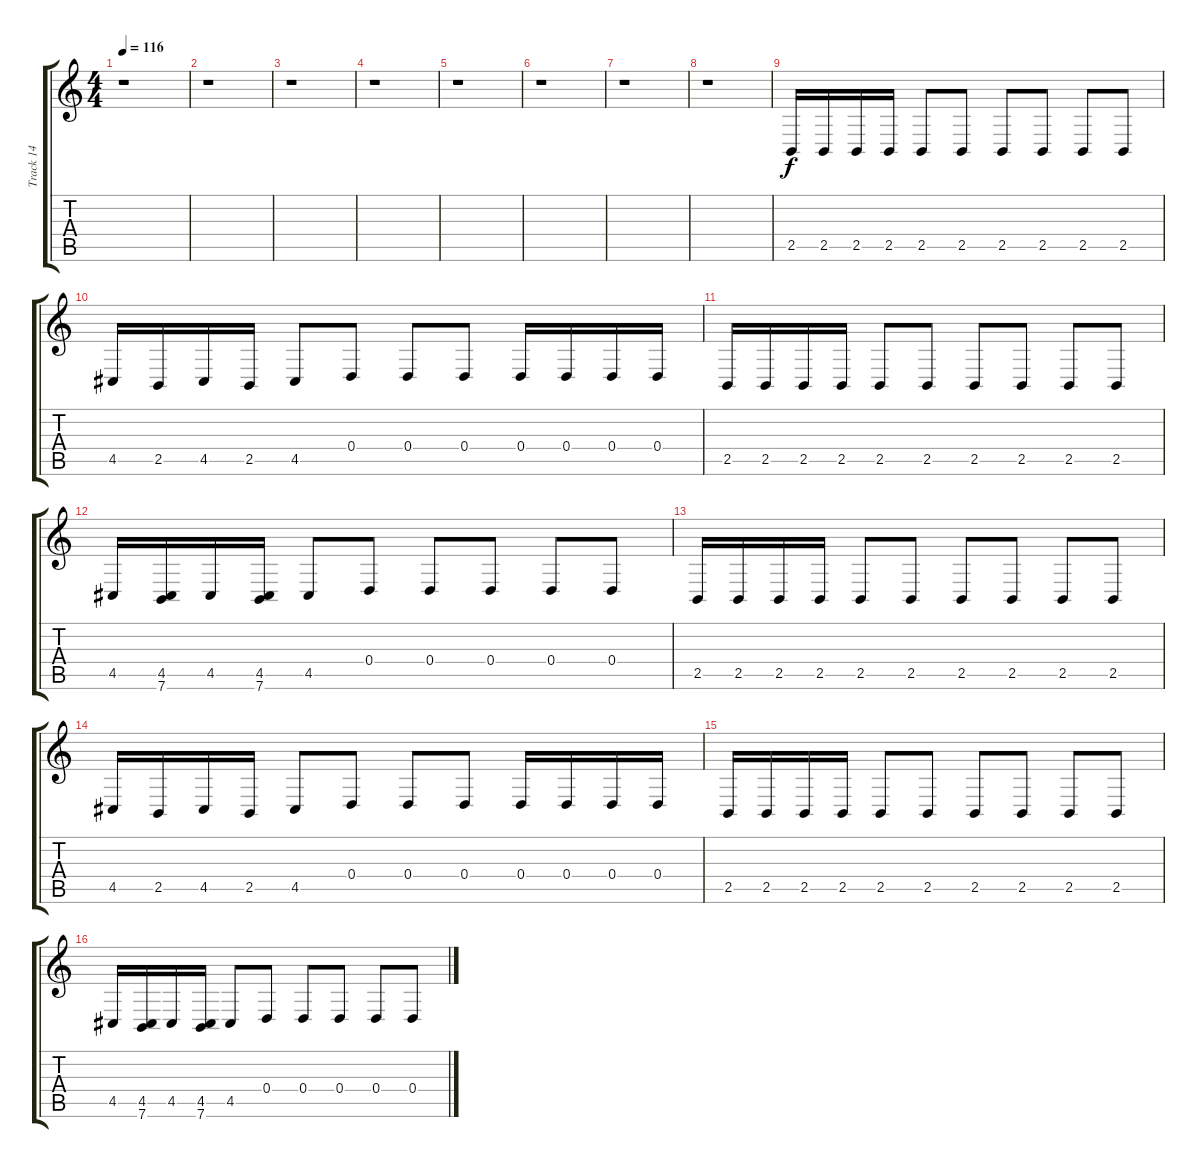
\track ("Track 14" "Track 14") {instrument pizzicatostrings}
\staff {score tabs}
\tuning (E4 B3 G3 D3 A2 E2) {hide}
\ts (4 4)
\tempo 116
\clef g2
\ks c
r.1{dy f} |
r.1 |
r.1 |
r.1 |
r.1 |
r.1 |
r.1 |
r.1 |
2.5.16 2.5.16 2.5.16 2.5.16 2.5.8 2.5.8 2.5.8 2.5.8 2.5.8 2.5.8 |
4.5.16 2.5.16 4.5.16 2.5.16 4.5.8 0.4.8 0.4.8 0.4.8 0.4.16 0.4.16 0.4.16 0.4.16 |
2.5.16 2.5.16 2.5.16 2.5.16 2.5.8 2.5.8 2.5.8 2.5.8 2.5.8 2.5.8 |
4.5.16 (4.5 7.6).16 4.5.16 (4.5 7.6).16 4.5.8 0.4.8 0.4.8 0.4.8 0.4.8 0.4.8 |
2.5.16 2.5.16 2.5.16 2.5.16 2.5.8 2.5.8 2.5.8 2.5.8 2.5.8 2.5.8 |
4.5.16 2.5.16 4.5.16 2.5.16 4.5.8 0.4.8 0.4.8 0.4.8 0.4.16 0.4.16 0.4.16 0.4.16 |
2.5.16 2.5.16 2.5.16 2.5.16 2.5.8 2.5.8 2.5.8 2.5.8 2.5.8 2.5.8 |
4.5.16 (4.5 7.6).16 4.5.16 (4.5 7.6).16 4.5.8 0.4.8 0.4.8 0.4.8 0.4.8 0.4.8
